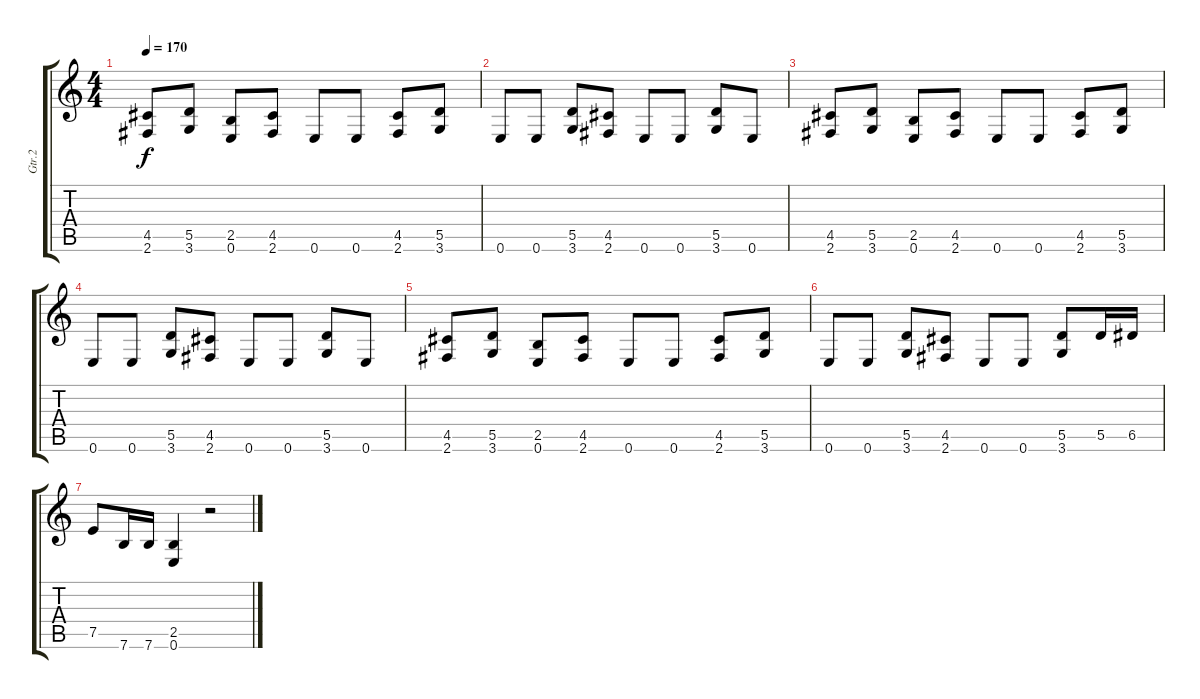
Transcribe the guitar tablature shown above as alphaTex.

\track ("Gtr.2" "Gtr.2") {instrument distortionguitar}
\staff {score tabs}
\tuning (E4 B3 G3 D3 A2 E2) {hide}
\ts (4 4)
\tempo 170
\clef g2
\ks c
(4.5 2.6).8{dy f} (5.5 3.6).8 (2.5 0.6).8 (4.5 2.6).8 0.6.8 0.6.8 (4.5 2.6).8 (5.5 3.6).8 |
0.6.8 0.6.8 (5.5 3.6).8 (4.5 2.6).8 0.6.8 0.6.8 (5.5 3.6).8 0.6.8 |
(4.5 2.6).8 (5.5 3.6).8 (2.5 0.6).8 (4.5 2.6).8 0.6.8 0.6.8 (4.5 2.6).8 (5.5 3.6).8 |
0.6.8 0.6.8 (5.5 3.6).8 (4.5 2.6).8 0.6.8 0.6.8 (5.5 3.6).8 0.6.8 |
(4.5 2.6).8 (5.5 3.6).8 (2.5 0.6).8 (4.5 2.6).8 0.6.8 0.6.8 (4.5 2.6).8 (5.5 3.6).8 |
0.6.8 0.6.8 (5.5 3.6).8 (4.5 2.6).8 0.6.8 0.6.8 (5.5 3.6).8 5.5.16 6.5.16 |
7.5.8 7.6.16 7.6.16 (2.5 0.6).4 r.2
